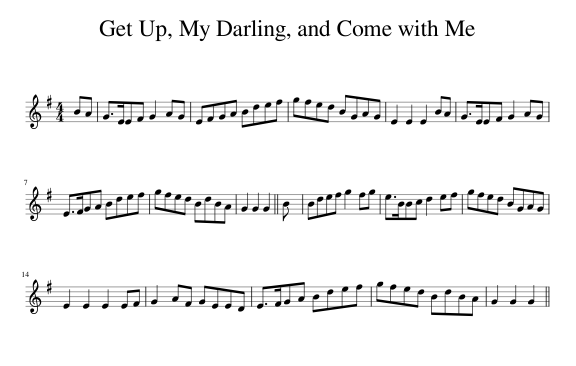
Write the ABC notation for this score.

X:1
L:1/8
M:4/4
I:linebreak $
K:Emin
V:1 treble
V:1
 BA | G>EEF G2 AG | EFGA Bdef | gfed BGAG | E2 E2 E2 BA | %5
 G>EEF G2 AG |$ E>FGA Bdef | gfed BdBA | G2 G2 G2 || B | %10
 Bdef g2 fg | e>BBc d2 ef | gfed BGAG |$ E2 E2 E2 EF | G2 AF GEED | %15
 E>FGA Bdef | gfed BdBA | G2 G2 G2 || %18
